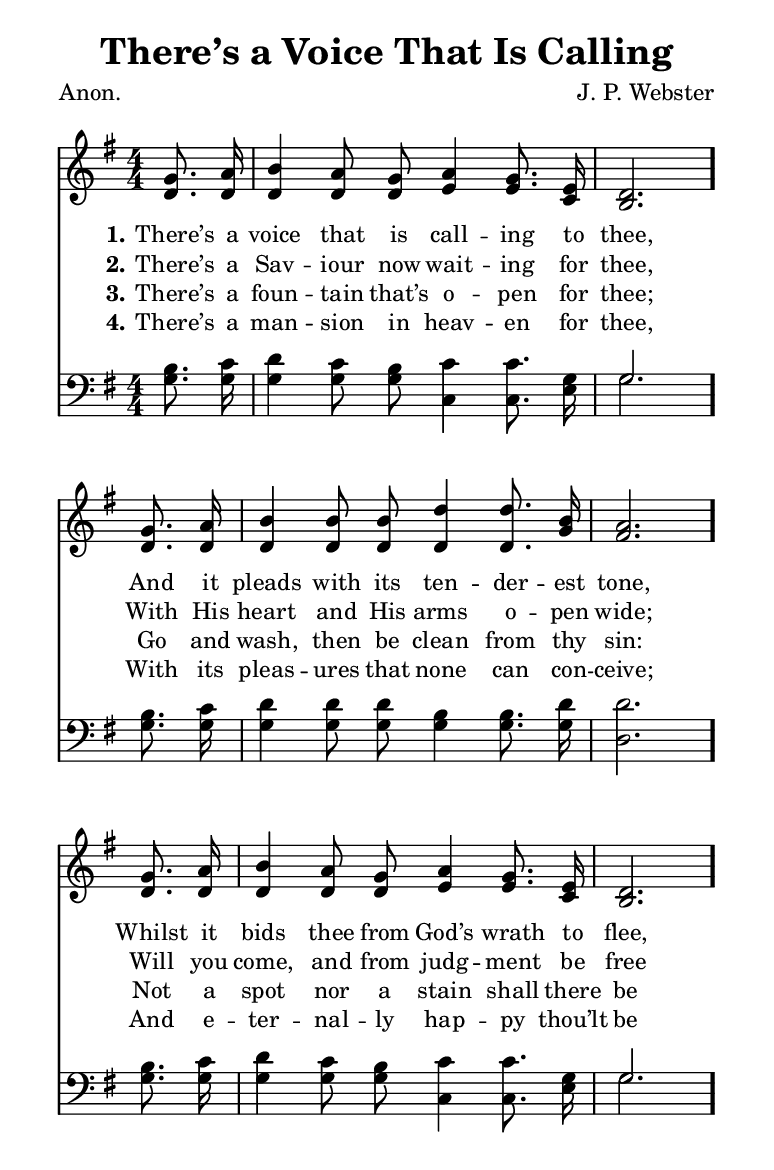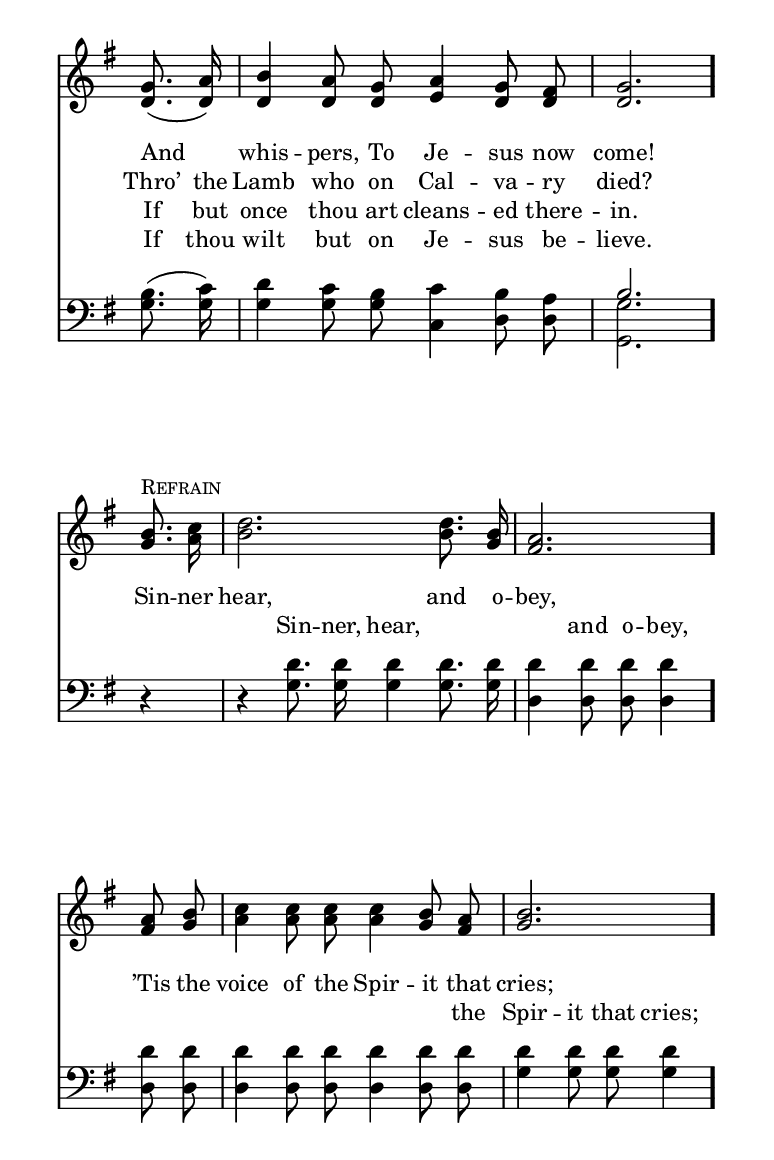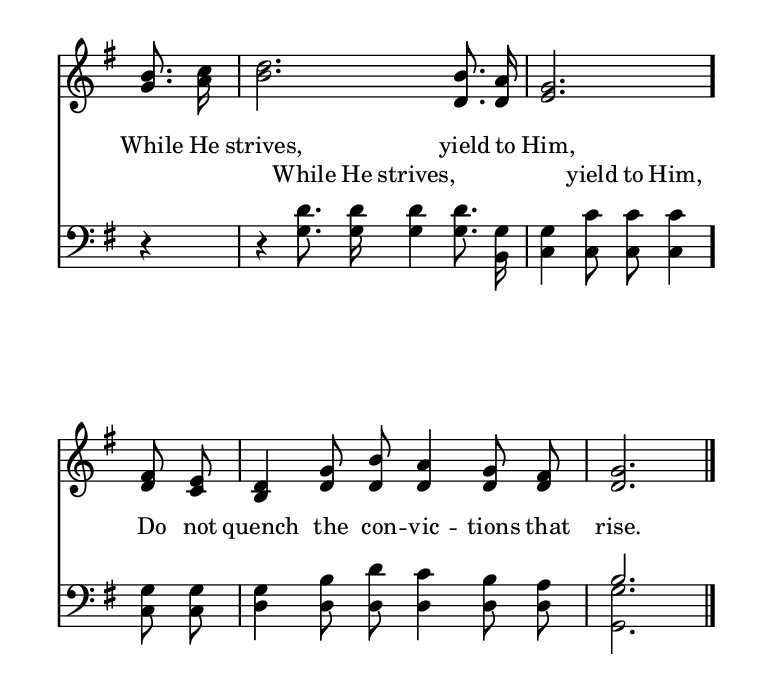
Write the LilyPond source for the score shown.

\include "common/global.ily"
\paper {
  \include "common/paper.ily"
  ragged-last-bottom = ##t
  system-count = #(cond (is-eogsized 6) (#t #f))
  systems-per-page = #(cond (is-eogsized 4) (#t #f))
}

\header{
  hymnnumber = "126"
  title = "There’s a Voice That Is Calling"
  tunename = "Sweet Bye and Bye"
  meter = ""
  poet = "Anon."
  composer = "J. P. Webster"
  %copyright = ""
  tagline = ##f
}

% for fermata in MIDI
ta = { \tempo 4=80 }
tb = { \tempo 4=40 }

patternAA = { c8.  c16  | c4 c8 c8 c4 c8. c16 c2. }
patternAB = { c8.( c16) | c4 c8 c8 c4 c8  c8  c2. }

patternBA = { c8. c16 | c2. c8. c16 c2. }
patternBB = { c8 c8 | c4 c8 c8 c4 c8 c8 | c2. }

patternCA = { c4 | c4 c8. c16 c4 c8. c16 | c4 c8 c8 c4 }
patternCB = { c8 c8 | c4 c8 c8 c4 c8 c8 | c4 c8 c8 c4 }

global = {
  \include "common/overrides.ily"
  \override Staff.TimeSignature.style = #'numbered
  \time 4/4
  \override Score.MetronomeMark.transparent = ##t % hide all fermata changes too
  \ta
  \key g \major
  \partial 4
  \autoBeamOff
}

notesSoprano = {
\global
\relative c'' {

  \changePitch \patternAA { g a | b a g a g e | d }
  \changePitch \patternAA { g a | b b b d d b | a }
  \changePitch \patternAA { g a | b a g a g e | d }
  \changePitch \patternAB { g a | b a g a g fis | g }

  << s^\markup { \small \caps "Refrain" }
  \changePitch \patternBA { b c | d d b a } >>
  \changePitch \patternBB { a b | c c c c b a | b }
  \changePitch \patternBA { b c | d b a g }
  \changePitch \patternBB { fis e | d g b a g fis | g }

  \bar "|."

}
}

notesAlto = {
\global
\relative e' {

  \changePitch \patternAA { d d | d d d e e c | b }
  \changePitch \patternAA { d d | d d d d d g | fis }
  \changePitch \patternAA { d d | d d d e e c | b }
  \changePitch \patternAB { d d | d d d e d d | d }

  \changePitch \patternBA { g a | b b g | fis }
  \changePitch \patternBB { fis g | a a a a g fis | g }
  \changePitch \patternBA { g a | b d, d | e }
  \changePitch \patternBB { d c | b d d d d d | d }

}
}

notesTenor = {
\global
\relative a {

  \changePitch \patternAA { b c | d c b c c g | g }
  \changePitch \patternAA { b c | d d d b b d | d }
  \changePitch \patternAA { b c | d c b c c g | g }
  \changePitch \patternAB { b c | d c b c b a | b}

  \changePitch \patternCA { r | r d d d d d | d d d d }
  \changePitch \patternCB { d d | d d d d d d | d d d d }
  \changePitch \patternCA { r | r d d d d g, | g c c c }
  \changePitch \patternBB { g g | g b d c b a | b }

}
}

notesBass = {
\global
\relative f {

  \changePitch \patternAA { g g | g g g c, c e | g }
  \changePitch \patternAA { g g | g g g g g g | d }
  \changePitch \patternAA { g g | g g g c, c e | g }
  \changePitch \patternAB { g g | g g g c, d d | <g g,> }

  \changePitch \patternCA { r | r g g g g g | d d d d }
  \changePitch \patternCB { d d | d d d d d d | g g g g }
  \changePitch \patternCA { r | r g g g g b, | c c c c }
  \changePitch \patternBB { c c | d d d d d d | <g g,> }

}
}

Refrain = \lyricmode {

Sin -- ner hear, and o -- bey, \bar "."
’Tis the voice of the Spir -- it that cries; \bar "."
While He strives, yield to Him, \bar "."
Do not quench the con -- vic -- tions that rise. \bar "."

}

wordsA = \lyricmode {
\set stanza = "1."

There’s a voice that is call -- ing to thee, \bar "."
And it pleads with its ten -- der -- est tone, \bar "."
Whilst it bids thee from God’s wrath to flee, \bar "."
And whis -- pers, To Je -- sus now come! \bar "."

}

wordsB = \lyricmode {
\set stanza = "2."

There’s a Sav -- iour now wait -- ing for thee,
With His heart and His arms o -- pen wide;
Will you come, and from judg -- ment be free
{ \mon } Thro’ the { \moff } Lamb who on Cal -- va -- ry died?

\Refrain

}

wordsC = \lyricmode {
\set stanza = "3."

There’s a foun -- tain that’s o -- pen for thee;
Go and wash, then be clean from thy sin:
Not a spot nor a stain shall there be
{ \mon } If but { \moff } once thou art cleans -- ed there -- in.

}

wordsD = \lyricmode {
\set stanza = "4."

There’s a man -- sion in heav -- en for thee,
With its pleas -- ures that none can con -- ceive;
And e -- ter -- nal -- ly hap -- py thou’lt be
{ \mon } If thou { \moff } wilt but on Je -- sus be -- lieve.

}

underWords = \lyricmode {

{ \repeat unfold 36 { \skip 4 } }
Sin -- ner, hear, { \repeat unfold 3 { \skip 4 } } and o -- bey,
{ \repeat unfold 7 { \skip 4 } }
the Spir -- it that cries;
While He strives, { \repeat unfold 3 { \skip 4 } } yield to Him,

}

\score {
  \context ChoirStaff <<
    \context Staff = upper <<
      \set Staff.autoBeaming = ##f
      \set ChoirStaff.systemStartDelimiter = #'SystemStartBar
      \set ChoirStaff.printPartCombineTexts = ##f
      \partcombine #'(2 . 9) \notesSoprano \notesAlto
      \context NullVoice = sopranos { \voiceOne << \notesSoprano >> }
      \context NullVoice = altos { \voiceTwo << \notesAlto >> }
      \context Lyrics = one   \lyricsto sopranos \wordsA
      \context Lyrics = two   \lyricsto sopranos \wordsB
      \context Lyrics = three \lyricsto sopranos \wordsC
      \context Lyrics = four  \lyricsto sopranos \wordsD
    >>
    \context Staff = men <<
      \clef bass
      \set ChoirStaff.printPartCombineTexts = ##f
      \partcombine #'(2 . 9) \notesTenor \notesBass
      \context NullVoice = tenors { \voiceOne << \notesTenor >> }
      \context NullVoice = basses { \voiceTwo << \notesBass >> }
    >>
    \context Lyrics = three \lyricsto tenors \underWords
  >>
  \layout {
    \include "common/layout.ily"
  }
  \midi{
    \include "common/midi.ily"
  }
}

\version "2.19.49"  % necessary for upgrading to future LilyPond versions.

% vi:set et ts=2 sw=2 ai nocindent syntax=lilypond:
